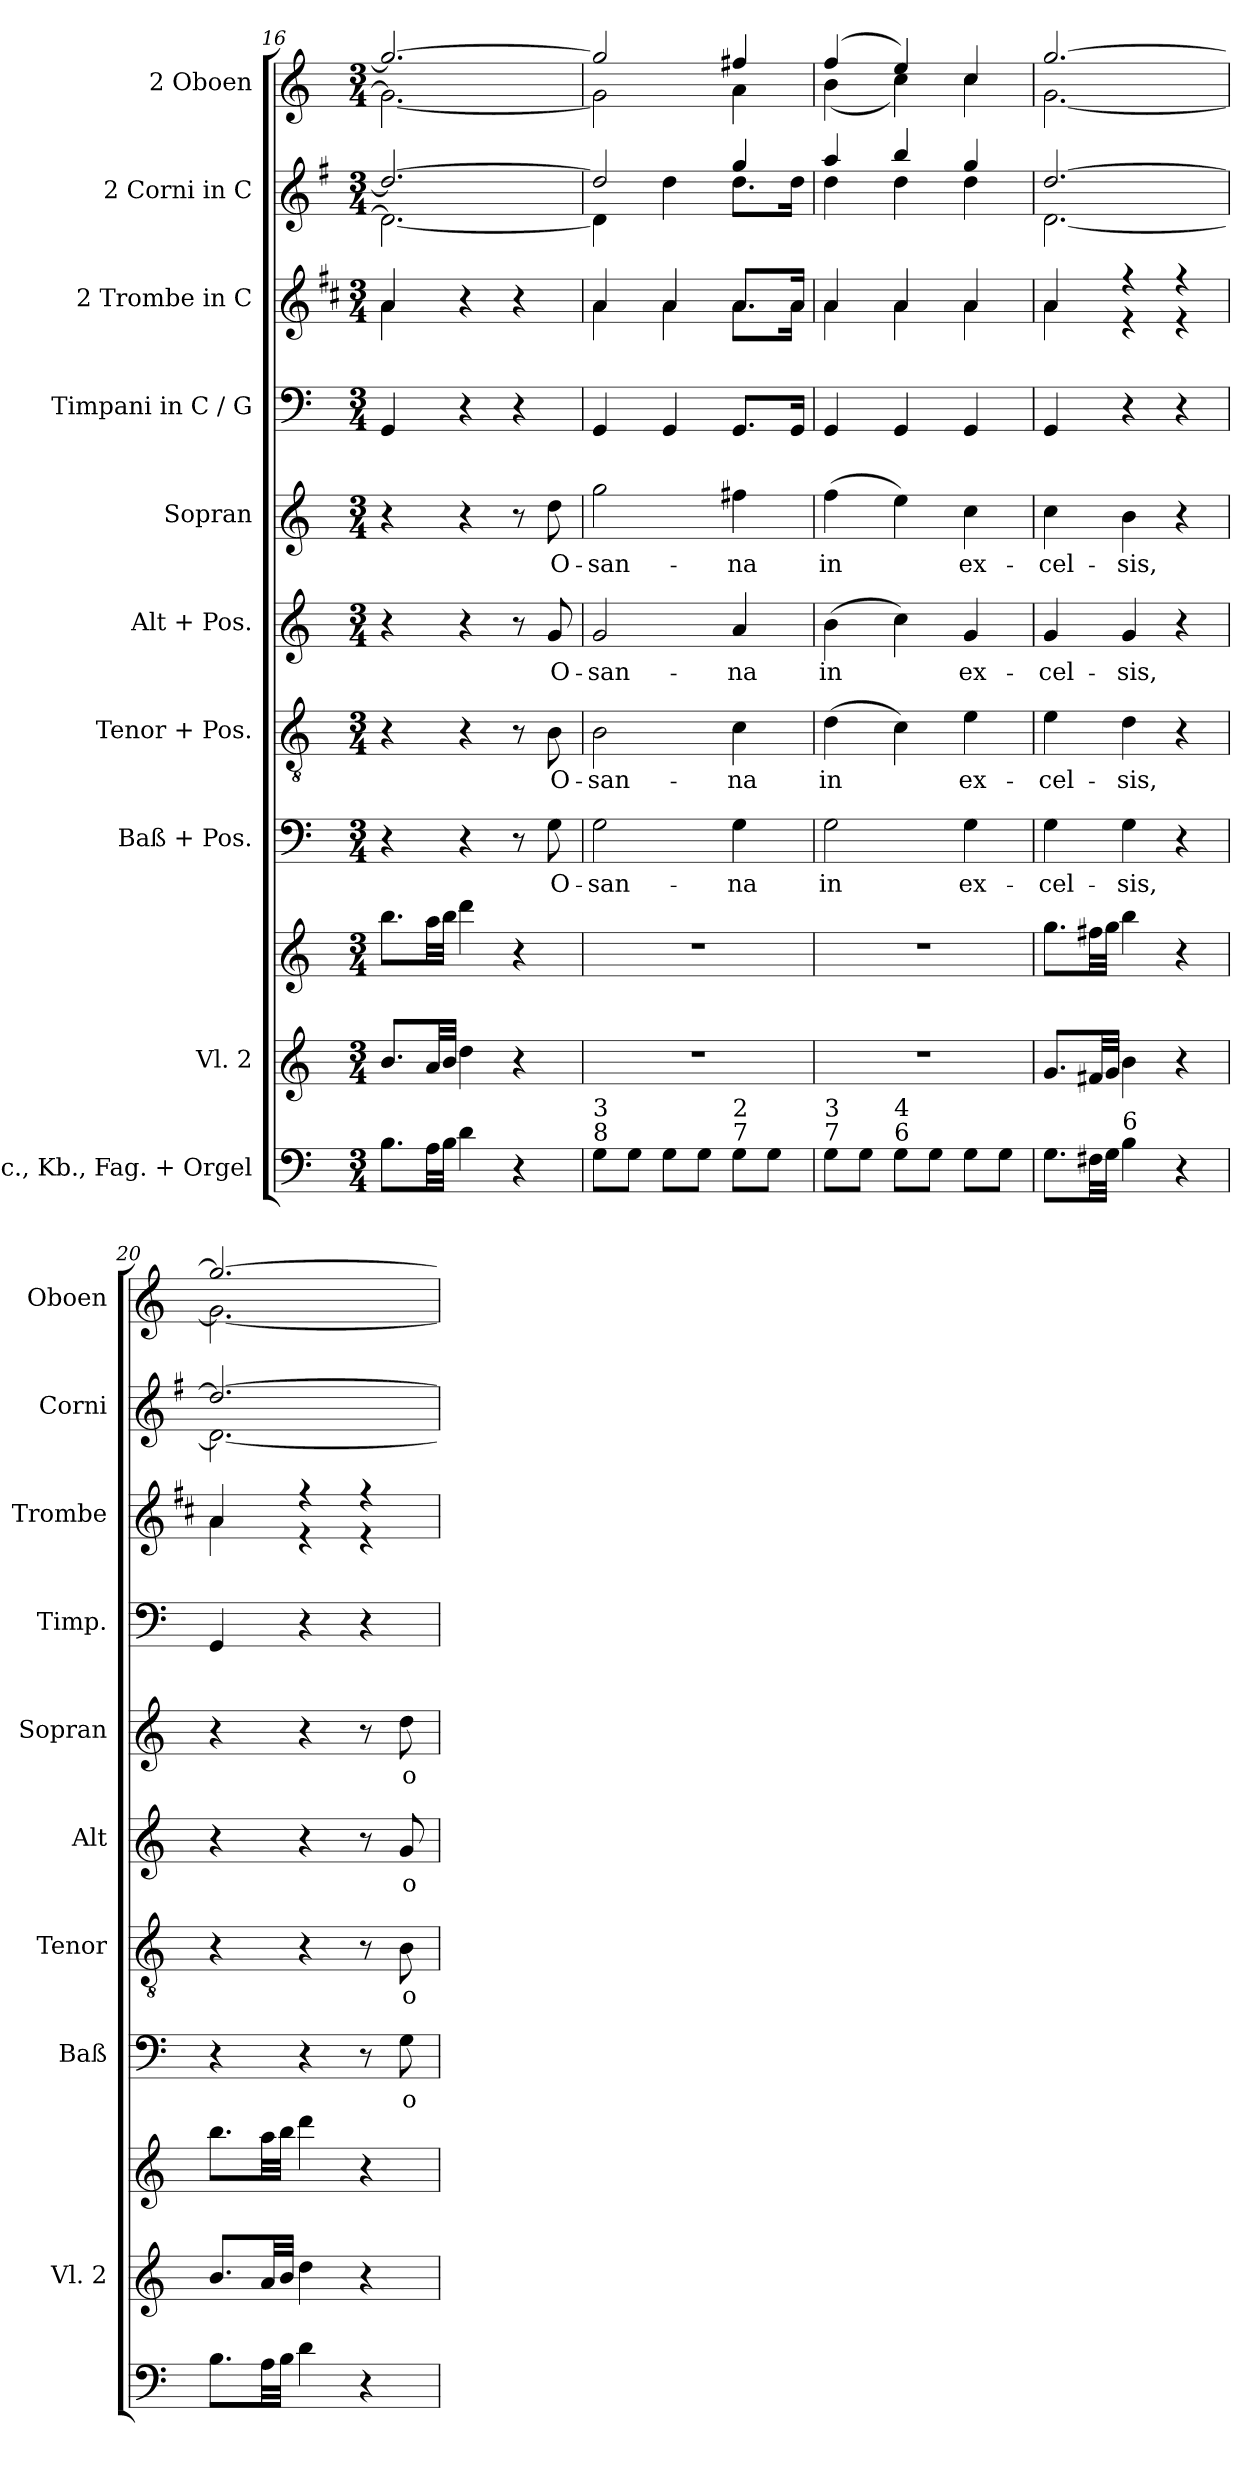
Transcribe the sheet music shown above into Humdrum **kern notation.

**kern	**kern	**kern	**kern	**text	**kern	**text	**kern	**text	**kern	**text	**kern	**kern	**kern	**kern
*part10	*part9	*part9	*part8	*part8	*part7	*part7	*part6	*part6	*part5	*part5	*part4	*part3	*part2	*part1
*staff11	*staff10	*staff9	*staff8	*staff8	*staff7	*staff7	*staff6	*staff6	*staff5	*staff5	*staff4	*staff3	*staff2	*staff1
*I"Vlc., Kb., Fag. + Orgel	*I"Vl. 2	*	*I"Baß + Pos.	*	*I"Tenor + Pos.	*	*I"Alt + Pos.	*	*I"Sopran	*	*I"Timpani in C / G	*I"2 Trombe in C	*I"2 Corni in C	*I"2 Oboen
*	*I'Vl. 2	*	*I'Baß	*	*I'Tenor	*	*I'Alt	*	*I'Sopran	*	*I'Timp.	*I'Trombe	*I'Corni	*I'Oboen
*clefF4	*clefG2	*clefG2	*clefF4	*	*clefGv2	*	*clefG2	*	*clefG2	*	*clefF4	*clefG2	*clefG2	*clefG2
*	*	*	*	*	*	*	*	*	*	*	*	*ITrd1c2	*ITrd4c7	*
*k[]	*k[]	*k[]	*k[]	*	*k[]	*	*k[]	*	*k[]	*	*k[]	*k[]	*k[]	*k[]
*M3/4	*M3/4	*M3/4	*M3/4	*	*M3/4	*	*M3/4	*	*M3/4	*	*M3/4	*M3/4	*M3/4	*M3/4
=16	=16	=16	=16	=16	=16	=16	=16	=16	=16	=16	=16	=16	=16	=16
*	*	*	*	*	*	*	*	*	*	*	*	*^	*^	*^
8.B\L	8.b/L	8.bb\L	4r	.	4r	.	4r	.	4r	.	4GG/	4g/	4g\	2.g/_	2.G\_	2.gg/_	2.g\_
32A\LL	32a/LL	32aa\LL	.	.	.	.	.	.	.	.	.	.	.	.	.	.	.
32B\JJJ	32b/JJJ	32bb\JJJ	.	.	.	.	.	.	.	.	.	.	.	.	.	.	.
4d\	4dd\	4ddd\	4r	.	4r	.	4r	.	4r	.	4r	4r	2ryy	.	.	.	.
4r	4r	4r	8r	.	8r	.	8r	.	8r	.	4r	4r	.	.	.	.	.
!	!	!	!	!LO:LY:b	!	!LO:LY:b	!	!LO:LY:b	!	!LO:LY:b	!	!	!	!	!	!	!
.	.	.	8G\	O-	8B\	O-	8g/	O-	8dd\	O-	.	.	.	.	.	.	.
=17	=17	=17	=17	=17	=17	=17	=17	=17	=17	=17	=17	=17	=17	=17	=17	=17	=17
!LO:TX:a:t=8	!	!	!	!	!	!	!	!	!	!	!	!	!	!	!	!	!
!LO:TX:a:t=3	!	!	!	!	!	!	!	!	!	!	!	!	!	!	!	!	!
!	!	!	!	!LO:LY:b	!	!LO:LY:b	!	!LO:LY:b	!	!LO:LY:b	!	!	!	!	!	!	!
8G\L	2.r	2.r	2G\	san-	2B\	san-	2g/	san-	2gg\	san-	4GG/	4g/	4g\	2g/]	4G\]	2gg/]	2g\]
8G\J	.	.	.	.	.	.	.	.	.	.	.	.	.	.	.	.	.
8G\L	.	.	.	.	.	.	.	.	.	.	4GG/	4g/	4g\	.	4g\	.	.
8G\J	.	.	.	.	.	.	.	.	.	.	.	.	.	.	.	.	.
!LO:TX:a:t=7	!	!	!	!	!	!	!	!	!	!	!	!	!	!	!	!	!
!LO:TX:a:t=2	!	!	!	!	!	!	!	!	!	!	!	!	!	!	!	!	!
!	!	!	!	!LO:LY:b	!	!LO:LY:b	!	!LO:LY:b	!	!LO:LY:b	!	!	!	!	!	!	!
8G\L	.	.	4G\	na	4c\	na	4a/	na	4ff#X\	na	8.GG/L	8.g/L	8.g\L	4cc/	8.g\L	4ff#X/	4a\
8G\J	.	.	.	.	.	.	.	.	.	.	.	.	.	.	.	.	.
.	.	.	.	.	.	.	.	.	.	.	16GG/Jk	16g/Jk	16g\Jk	.	16g\Jk	.	.
=18	=18	=18	=18	=18	=18	=18	=18	=18	=18	=18	=18	=18	=18	=18	=18	=18	=18
!LO:TX:a:t=7	!	!	!	!	!	!	!	!	!	!	!	!	!	!	!	!	!
!LO:TX:a:t=3	!	!	!	!	!	!	!	!	!	!	!	!	!	!	!	!	!
!	!	!	!	!LO:LY:b	!	!LO:LY:b	!	!LO:LY:b	!	!LO:LY:b	!	!	!	!	!	!	!
8G\L	2.r	2.r	2G\	in	(>4d\	in	(>4b\	in	(>4ff\	in	4GG/	4g/	4g\	4dd/	4g\	(>4ff/	(<4b\
8G\J	.	.	.	.	.	.	.	.	.	.	.	.	.	.	.	.	.
!LO:TX:a:t=6	!	!	!	!	!	!	!	!	!	!	!	!	!	!	!	!	!
!LO:TX:a:t=4	!	!	!	!	!	!	!	!	!	!	!	!	!	!	!	!	!
8G\L	.	.	.	.	4c\)	.	4cc\)	.	4ee\)	.	4GG/	4g/	4g\	4ee/	4g\	4ee/)	4cc\)
8G\J	.	.	.	.	.	.	.	.	.	.	.	.	.	.	.	.	.
!	!	!	!	!LO:LY:b	!	!LO:LY:b	!	!LO:LY:b	!	!LO:LY:b	!	!	!	!	!	!	!
8G\L	.	.	4G\	ex-	4e\	ex-	4g/	ex-	4cc\	ex-	4GG/	4g/	4g\	4cc/	4g\	4cc/	4cc\
8G\J	.	.	.	.	.	.	.	.	.	.	.	.	.	.	.	.	.
!!LO:PB:g=z	!!
=19	=19	=19	=19	=19	=19	=19	=19	=19	=19	=19	=19	=19	=19	=19	=19	=19	=19
!	!	!	!	!LO:LY:b	!	!LO:LY:b	!	!LO:LY:b	!	!LO:LY:b	!	!	!	!	!	!	!
8.G\L	8.g/L	8.gg\L	4G\	-cel-	4e\	-cel-	4g/	-cel-	4cc\	-cel-	4GG/	4g/	4g\	[2.g/	[2.G\	[2.gg/	[2.g\
32F#X\LL	32f#X/LL	32ff#X\LL	.	.	.	.	.	.	.	.	.	.	.	.	.	.	.
32G\JJJ	32g/JJJ	32gg\JJJ	.	.	.	.	.	.	.	.	.	.	.	.	.	.	.
!LO:TX:a:t=6	!	!	!	!	!	!	!	!	!	!	!	!	!	!	!	!	!
!	!	!	!	!LO:LY:b	!	!LO:LY:b	!	!LO:LY:b	!	!LO:LY:b	!	!	!	!	!	!	!
4B\	4b\	4bb\	4G\	sis,	4d\	sis,	4g/	sis,	4b\	sis,	4r	4r	4r	.	.	.	.
4r	4r	4r	4r	.	4r	.	4r	.	4r	.	4r	4r	4r	.	.	.	.
=20	=20	=20	=20	=20	=20	=20	=20	=20	=20	=20	=20	=20	=20	=20	=20	=20	=20
8.B\L	8.b/L	8.bb\L	4r	.	4r	.	4r	.	4r	.	4GG/	4g/	4g\	2.g/_	2.G\_	2.gg/_	2.g\_
32A\LL	32a/LL	32aa\LL	.	.	.	.	.	.	.	.	.	.	.	.	.	.	.
32B\JJJ	32b/JJJ	32bb\JJJ	.	.	.	.	.	.	.	.	.	.	.	.	.	.	.
4d\	4dd\	4ddd\	4r	.	4r	.	4r	.	4r	.	4r	4r	4r	.	.	.	.
4r	4r	4r	8r	.	8r	.	8r	.	8r	.	4r	4r	4r	.	.	.	.
!	!	!	!	!LO:LY:b	!	!LO:LY:b	!	!LO:LY:b	!	!LO:LY:b	!	!	!	!	!	!	!
.	.	.	8G\	o-	8B\	o-	8g/	o-	8dd\	o-	.	.	.	.	.	.	.
*	*	*	*	*	*	*	*	*	*	*	*	*v	*v	*	*	*v	*v
*	*	*	*	*	*	*	*	*	*	*	*	*	*v	*v	*
=	=	=	=	=	=	=	=	=	=	=	=	=	=	=
*-	*-	*-	*-	*-	*-	*-	*-	*-	*-	*-	*-	*-	*-	*-
